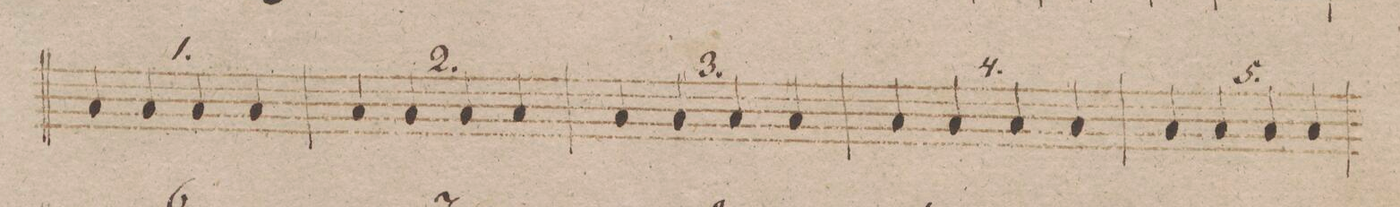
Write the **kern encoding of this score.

**kern	**dynam
*I"Violoncello	*
*clefF4	*
*k[b-]	*
*met(c)	*
*M4/4	*
4C/	.
4C/	.
4C/	.
4C/	.
=184	=184
4C/	.
4C/	.
4C/	.
4C/	.
=185	=185
4C/	.
4C/	.
4C/	.
4C/	.
=186	=186
4C/	.
4C/	.
4C/	.
4C/	.
=187	=187
4C/	.
4C/	.
4C/	.
4C/	.
=188	=188
*-	*-
